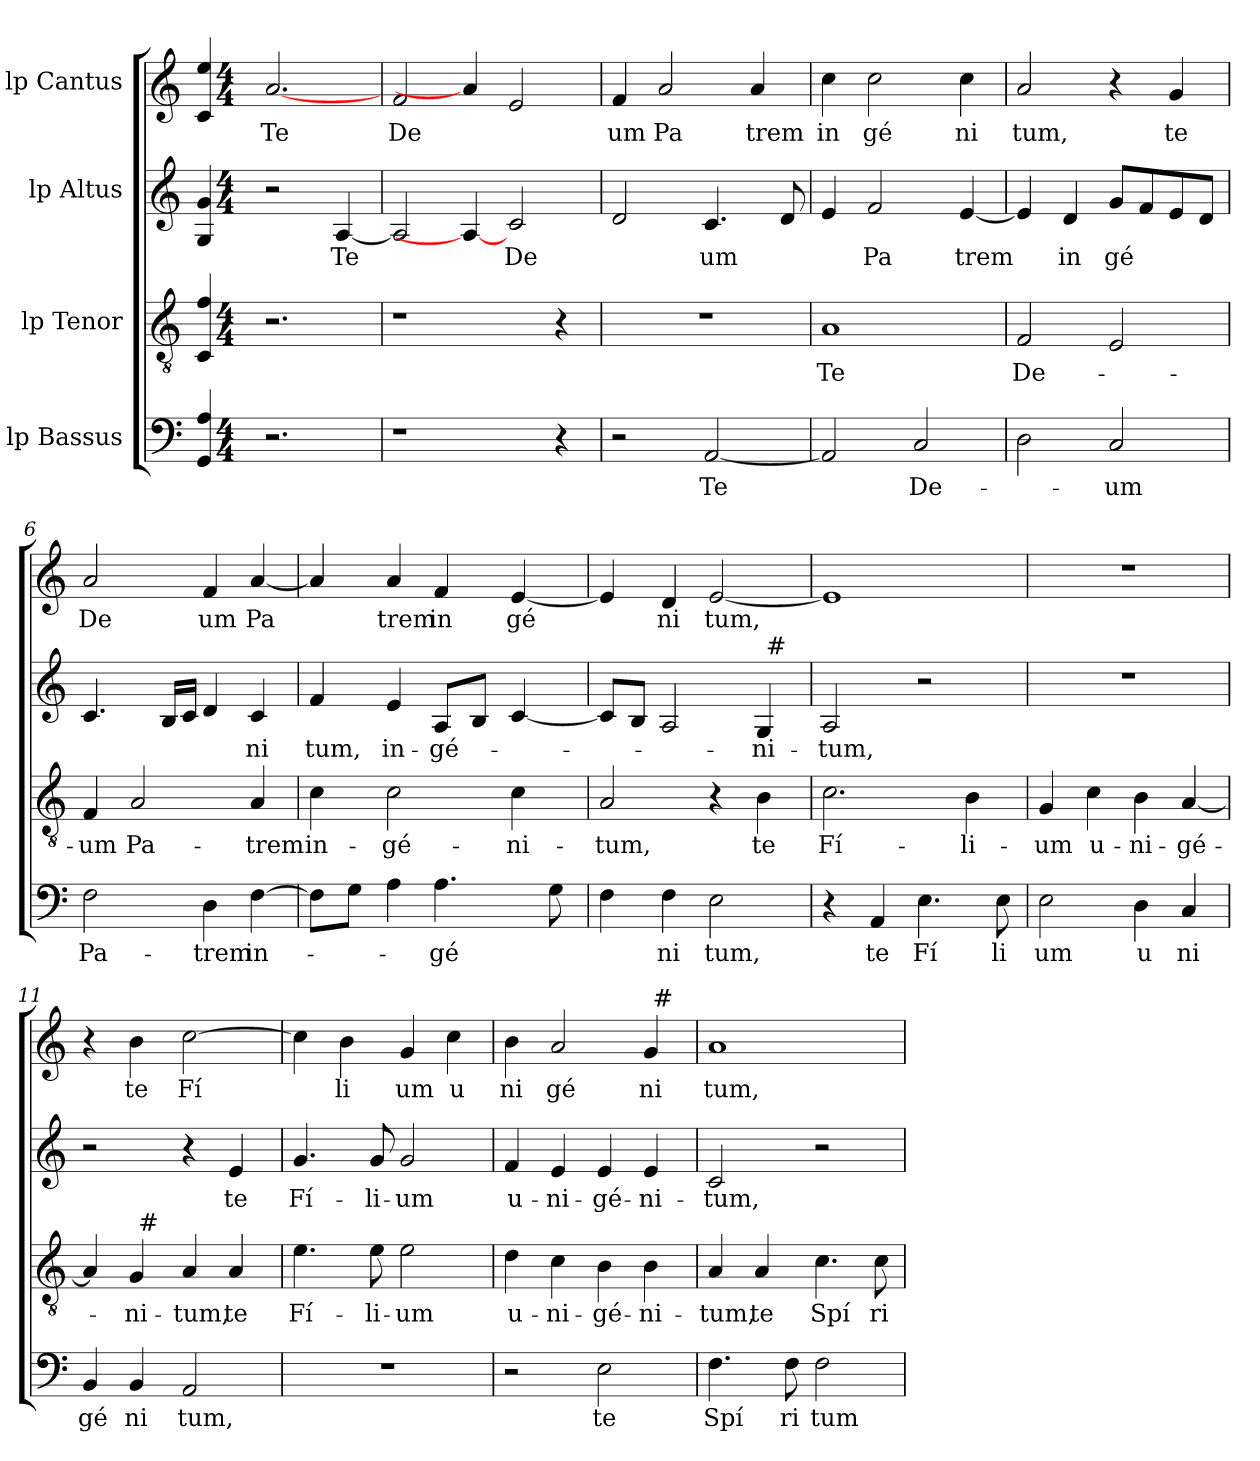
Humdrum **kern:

**kern	**text	**kern	**text	**kern	**text	**kern	**text
*part4	*part4	*part3	*part3	*part2	*part2	*part1	*part1
*staff4	*staff4	*staff3	*staff3	*staff2	*staff2	*staff1	*staff1
*I"lp Bassus	*	*I"lp Tenor	*	*I"lp Altus	*	*I"lp Cantus	*
!!LO:PB:g=z
*stria5	*	*stria5	*	*stria5	*	*stria5	*
*clefF4	*	*clefGv2	*	*clefG2	*	*clefG2	*
=1	=1	=1	=1	=1	=1	=1	=1
4A/ 4GG/	.	4f/ 4C/	.	4g/ 4G/	.	4ee/ 4c/	.
*M4/4	*	*M4/4	*	*M4/4	*	*M4/4	*
*met(c)	*	*met(c)	*	*met(c)	*	*met(c)	*
!	!	!	!	!	!	!	!LO:LY:b:cj
2.r	.	2.r	.	2r	.	[2.a	Te
!	!	!	!	!	!LO:LY:b:cj	!	!
.	.	.	.	[<4A/	Te	.	.
=2	=2	=2	=2	=2	=2	=2	=2
!	!	!	!	!	!	!	!LO:LY:b:cj
1r	.	1r	.	2A/]	.	2f/	De
.	.	.	.	4A/_	.	4a]	.
!	!	!	!	!	!LO:LY:b:cj	!	!
.	.	.	.	2c/	De	2e/	.
4r	.	4r	.	.	.	.	.
=3	=3	=3	=3	=3	=3	=3	=3
!	!	!	!	!	!	!	!LO:LY:b:cj
2r	.	1r	.	2d/	.	4f/	um
!	!	!	!	!	!	!	!LO:LY:b:cj
.	.	.	.	.	.	2a/	Pa
!	!LO:LY:b:cj	!	!	!	!LO:LY:b	!	!
[<2AA/	Te	.	.	4.c/	um	.	.
!	!	!	!	!	!	!	!LO:LY:b:cj
.	.	.	.	.	.	4a/	trem
.	.	.	.	8d/	.	.	.
=4	=4	=4	=4	=4	=4	=4	=4
!	!	!	!LO:LY:b:cj	!	!	!	!LO:LY:b:cj
2AA/]	.	1A	Te	4e/	.	4cc\	in
!	!	!	!	!	!LO:LY:b:cj	!	!LO:LY:b:cj
.	.	.	.	2f/	Pa	2cc\	gé
!	!LO:LY:b:cj	!	!	!	!	!	!
2C/	De-	.	.	.	.	.	.
!	!	!	!	!	!LO:LY:b:cj	!	!LO:LY:b:cj
.	.	.	.	[<4e/	trem	4cc\	ni
=5	=5	=5	=5	=5	=5	=5	=5
!	!	!	!LO:LY:b:cj	!	!	!	!LO:LY:b:cj
2D\	.	2F/	De-	4e/]	.	2a/	tum,
!	!	!	!	!	!LO:LY:b:cj	!	!
.	.	.	.	4d/	in	.	.
!	!LO:LY:b:cj	!	!	!	!LO:LY:b:cj	!	!
2C/	-um	2E/	.	8g/L	gé	4r	.
.	.	.	.	8f/	.	.	.
!	!	!	!	!	!	!	!LO:LY:b:cj
.	.	.	.	8e/	.	4g/	te
.	.	.	.	8d/J	.	.	.
=6	=6	=6	=6	=6	=6	=6	=6
!	!LO:LY:b:cj	!	!LO:LY:b:cj	!	!	!	!LO:LY:b:cj
2F\	Pa-	4F/	-um	4.c/	.	2a/	De
!	!	!	!LO:LY:b:cj	!	!	!	!
.	.	2A/	Pa-	.	.	.	.
.	.	.	.	16B/L	.	.	.
.	.	.	.	16c/J	.	.	.
!	!LO:LY:b:cj	!	!	!	!	!	!LO:LY:b:cj
4D\	-trem	.	.	4d/	.	4f/	um
!	!LO:LY:b:cj	!	!LO:LY:b:cj	!	!LO:LY:b:cj	!	!LO:LY:b:cj
[>4F\	in-	4A/	-trem	4c/	ni	[>4a/	Pa
!!LO:LB:g=z
=7	=7	=7	=7	=7	=7	=7	=7
!	!	!	!LO:LY:b:cj	!	!LO:LY:b:cj	!	!
*^	*	*	*	*	*	*^	*
8F\L]	8ryy	.	4c\	in-	4f/	tum,	4a/]	64ryy	.
.	.	.	.	.	.	.	.	2ryy	.
8G\J	32ryy	.	.	.	.	.	.	.	.
.	2ryy	.	.	.	.	.	.	.	.
!	!	!	!	!LO:LY:b:cj	!	!LO:LY:b:cj	!	!	!LO:LY:b:cj
4A\	.	.	2c\	-gé-	4e/	in-	4a/	.	trem
!	!	!LO:LY:b:cj	!	!	!	!LO:LY:b:cj	!	!	!LO:LY:b:cj
4.A\	.	-gé	.	.	8A/L	-gé-	4f/	.	in
.	.	.	.	.	.	.	.	4ryy	.
.	.	.	.	.	8B/J	.	.	.	.
.	4ryy	.	.	.	.	.	.	.	.
!	!	!	!	!LO:LY:b:cj	!	!	!	!	!LO:LY:b:cj
.	.	.	4c\	-ni-	[<4c/	.	[<4e/	.	gé
.	.	.	.	.	.	.	.	8...ryy	.
8G\	.	.	.	.	.	.	.	.	.
.	16.ryy	.	.	.	.	.	.	.	.
=8	=8	=8	=8	=8	=8	=8	=8	=8	=8
!	!	!	!	!LO:LY:b:cj	!	!	!	!	!
*v	*v	*	*	*	*^	*	*v	*v	*
4F\	.	2A/	-tum,	8c/L]	2ryy	.	4e/]	.
.	.	.	.	8B/J	.	.	.	.
!	!LO:LY:b:cj	!	!	!	!	!	!	!LO:LY:b:cj
4F\	ni	.	.	2A/	.	.	4d/	ni
!	!LO:LY:b:cj	!	!	!	!	!	!	!LO:LY:b:cj
2E\	tum,	4r	.	.	4ryy	.	[<2e/	tum,
!	!	!	!LO:LY:b:cj	!	!	!LO:LY:b:cj	!	!
.	.	4B\	te	4G/	64ryy	-ni-	.	.
!	!	!	!	!	!LO:TX:a:t=#	!	!	!
.	.	.	.	.	8...ryy	.	.	.
=9	=9	=9	=9	=9	=9	=9	=9	=9
!	!	!	!LO:LY:b:cj	!	!	!LO:LY:b:cj	!	!
*	*	*	*	*v	*v	*	*	*
4r	.	2.c\	Fí-	2A/	-tum,	1e]	.
!	!LO:LY:b:cj	!	!	!	!	!	!
4AA/	te	.	.	.	.	.	.
!	!LO:LY:b:cj	!	!	!	!	!	!
4.E\	Fí	.	.	2r	.	.	.
!	!	!	!LO:LY:b:cj	!	!	!	!
.	.	4B\	-li-	.	.	.	.
!	!LO:LY:b:cj	!	!	!	!	!	!
8E\	li	.	.	.	.	.	.
=10	=10	=10	=10	=10	=10	=10	=10
!	!LO:LY:b:cj	!	!LO:LY:b:cj	!	!	!	!
2E\	um	4G/	-um	1r	.	1r	.
!	!	!	!LO:LY:b:cj	!	!	!	!
.	.	4c\	u-	.	.	.	.
!	!LO:LY:b:cj	!	!LO:LY:b:cj	!	!	!	!
4D\	u	4B\	-ni-	.	.	.	.
!	!LO:LY:b:cj	!	!LO:LY:b:cj	!	!	!	!
4C/	ni	[<4A/	-gé-	.	.	.	.
=11	=11	=11	=11	=11	=11	=11	=11
!	!LO:LY:b:cj	!	!	!	!	!	!
*	*	*^	*	*	*	*	*
4BB/	gé	4A/]	4ryy	.	2r	.	4r	.
!	!LO:LY:b:cj	!	!	!LO:LY:b:cj	!	!	!	!LO:LY:b:cj
4BB/	ni	4G/	64ryy	-ni-	.	.	4b\	te
!	!	!	!LO:TX:a:t=#	!	!	!	!	!
.	.	.	2ryy	.	.	.	.	.
!	!LO:LY:b:cj	!	!	!LO:LY:b:cj	!	!	!	!LO:LY:b:cj
2AA/	tum,	4A/	.	-tum,	4r	.	[>2cc\	Fí
!	!	!	!	!LO:LY:b:cj	!	!LO:LY:b:cj	!	!
.	.	4A/	.	te	4e/	te	.	.
.	.	.	8...ryy	.	.	.	.	.
=12	=12	=12	=12	=12	=12	=12	=12	=12
!	!	!	!	!LO:LY:b:cj	!	!LO:LY:b:cj	!	!
*	*	*v	*v	*	*	*	*	*
1r	.	4.e\	Fí-	4.g/	Fí-	4cc\]	.
!	!	!	!	!	!	!	!LO:LY:b:cj
.	.	.	.	.	.	4b\	li
!	!	!	!LO:LY:b:cj	!	!LO:LY:b:cj	!	!
.	.	8e\	-li-	8g/	-li-	.	.
!	!	!	!LO:LY:b:cj	!	!LO:LY:b:cj	!	!LO:LY:b:cj
.	.	2e\	-um	2g/	-um	4g/	um
!	!	!	!	!	!	!	!LO:LY:b:cj
.	.	.	.	.	.	4cc\	u
=13	=13	=13	=13	=13	=13	=13	=13
!	!	!	!LO:LY:b:cj	!	!LO:LY:b:cj	!	!LO:LY:b:cj
*	*	*	*	*	*	*^	*
2r	.	4d\	u-	4f/	u-	4b\	2ryy	ni
!	!	!	!LO:LY:b:cj	!	!LO:LY:b:cj	!	!	!LO:LY:b:cj
.	.	4c\	-ni-	4e/	-ni-	2a/	.	gé
!	!LO:LY:b:cj	!	!LO:LY:b:cj	!	!LO:LY:b:cj	!	!	!
2E\	te	4B\	-gé-	4e/	-gé-	.	4ryy	.
!	!	!	!LO:LY:b:cj	!	!LO:LY:b:cj	!	!	!LO:LY:b:cj
.	.	4B\	-ni-	4e/	-ni-	4g/	64ryy	ni
!	!	!	!	!	!	!	!LO:TX:a:t=#	!
.	.	.	.	.	.	.	8...ryy	.
!!LO:LB:g=z
=14	=14	=14	=14	=14	=14	=14	=14	=14
!	!LO:LY:b:cj	!	!LO:LY:b:cj	!	!LO:LY:b:cj	!	!	!LO:LY:b:cj
*	*	*	*	*	*	*v	*v	*
4.F\	Spí	4A/	-tum,	2c/	-tum,	1a	tum,
!	!	!	!LO:LY:b:cj	!	!	!	!
.	.	4A/	te	.	.	.	.
!	!LO:LY:b:cj	!	!	!	!	!	!
8F\	ri	.	.	.	.	.	.
!	!LO:LY:b:cj	!	!LO:LY:b:cj	!	!	!	!
2F\	tum	4.c\	Spí	2r	.	.	.
!	!	!	!LO:LY:b:cj	!	!	!	!
.	.	8c\	ri	.	.	.	.
=	=	=	=	=	=	=	=
*-	*-	*-	*-	*-	*-	*-	*-
